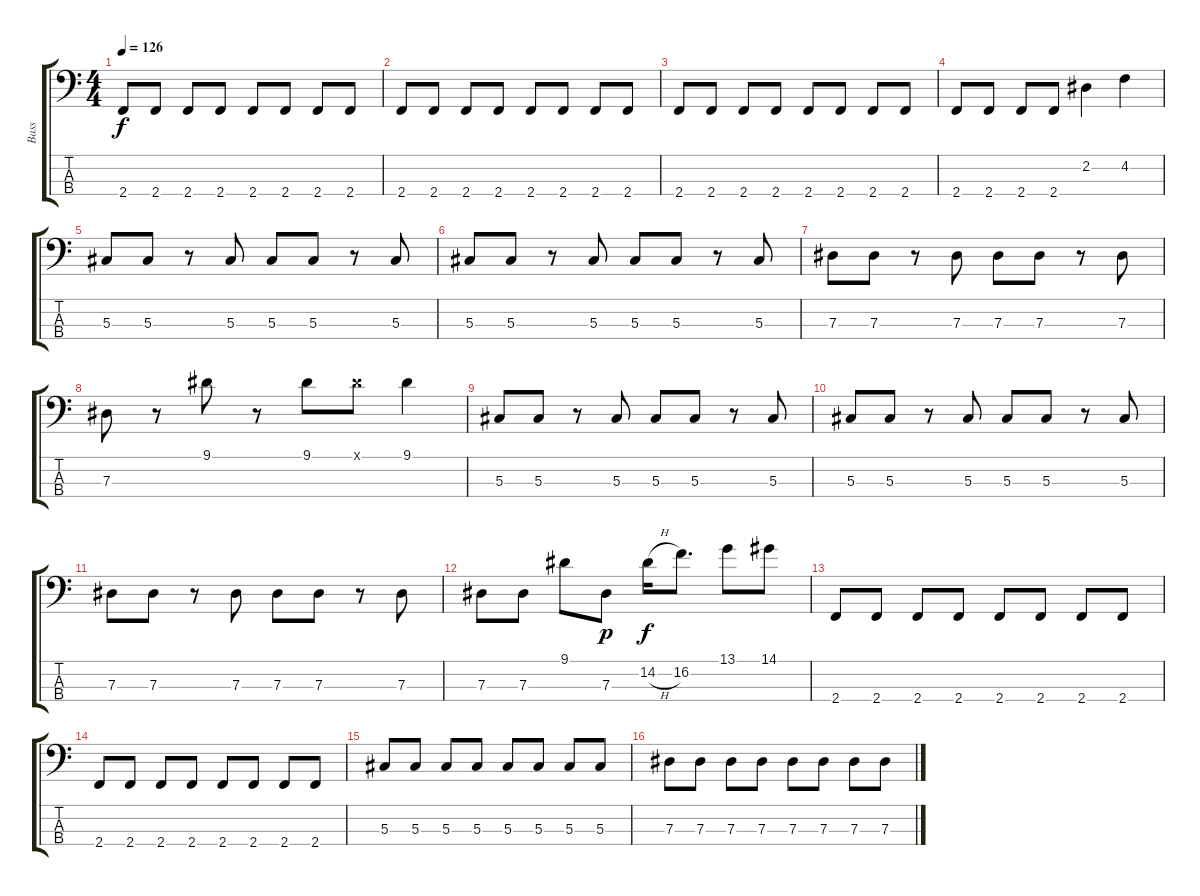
\track ("Bass" "Bass") {instrument electricbasspick}
\staff {score tabs}
\tuning (Gb2 Db2 Ab1 Eb1) {hide}
\ts (4 4)
\tempo 126
\clef f4
\ks c
2.4.8{dy f} 2.4.8 2.4.8 2.4.8 2.4.8 2.4.8 2.4.8 2.4.8 |
2.4.8 2.4.8 2.4.8 2.4.8 2.4.8 2.4.8 2.4.8 2.4.8 |
2.4.8 2.4.8 2.4.8 2.4.8 2.4.8 2.4.8 2.4.8 2.4.8 |
2.4.8 2.4.8 2.4.8 2.4.8 2.2.4 4.2.4 |
5.3.8 5.3.8 r.8 5.3.8 5.3.8 5.3.8 r.8 5.3.8 |
5.3.8 5.3.8 r.8 5.3.8 5.3.8 5.3.8 r.8 5.3.8 |
7.3.8 7.3.8 r.8 7.3.8 7.3.8 7.3.8 r.8 7.3.8 |
7.3.8 r.8 9.1.8 r.8 9.1.8 9.1{x}.8 9.1.4 |
5.3.8 5.3.8 r.8 5.3.8 5.3.8 5.3.8 r.8 5.3.8 |
5.3.8 5.3.8 r.8 5.3.8 5.3.8 5.3.8 r.8 5.3.8 |
7.3.8 7.3.8 r.8 7.3.8 7.3.8 7.3.8 r.8 7.3.8 |
7.3.8 7.3.8 9.1.8 7.3.8{dy p} 14.2{h}.16{dy f} 16.2.8{d} 13.1.8 14.1.8 |
2.4.8 2.4.8 2.4.8 2.4.8 2.4.8 2.4.8 2.4.8 2.4.8 |
2.4.8 2.4.8 2.4.8 2.4.8 2.4.8 2.4.8 2.4.8 2.4.8 |
5.3.8 5.3.8 5.3.8 5.3.8 5.3.8 5.3.8 5.3.8 5.3.8 |
7.3.8 7.3.8 7.3.8 7.3.8 7.3.8 7.3.8 7.3.8 7.3.8
